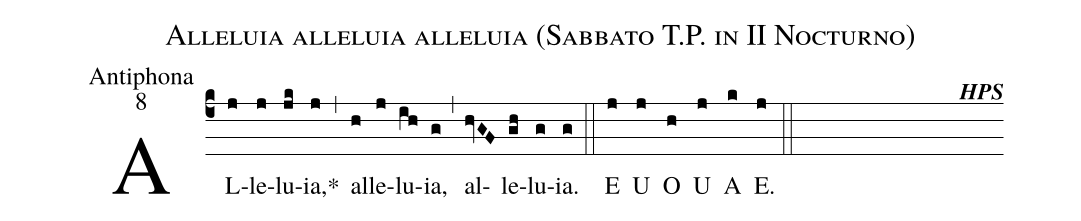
name:Alleluia alleluia alleluia (Sabbato T.P. in II Nocturno);
office-part:Antiphona;
mode:8;
commentary:{\bfseries HPS};
%%
(c4) AL(j)le(j)lu(jk)ia,<sp>*</sp>(j) (,)
al(h)le(j)lu(ih)ia,(g) (,) al(hvGF)le(gh)lu(g)ia.(g)
(::) <eu> E(j) U(j) O(h) U(j) A(k) E.(j)  </eu> (::)
